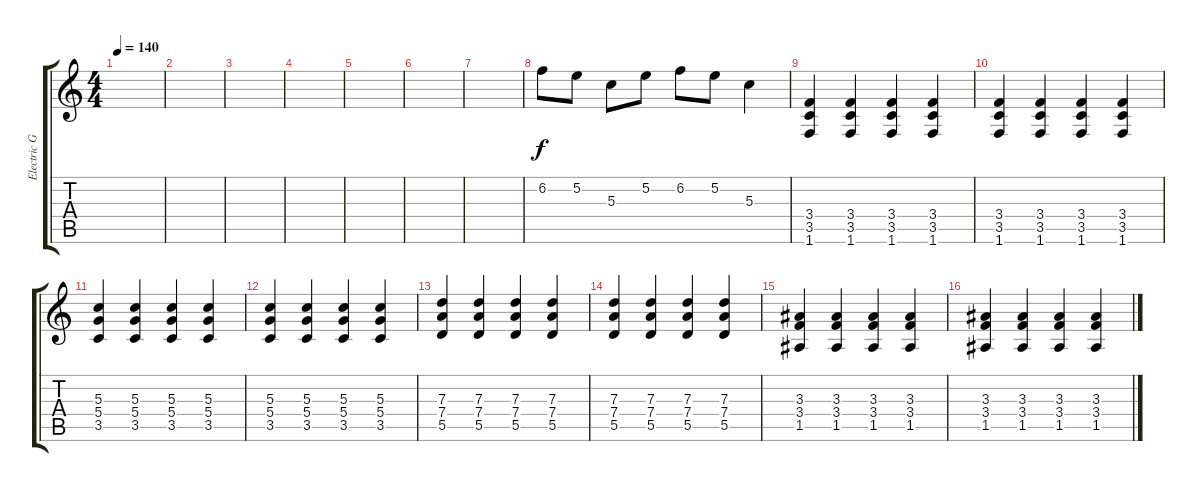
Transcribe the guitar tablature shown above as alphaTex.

\track ("Electric Guitar" "Electric G") {instrument distortionguitar}
\staff {score tabs}
\tuning (E4 B3 G3 D3 A2 E2) {hide}
\ts (4 4)
\tempo 140
\clef g2
\ks c
|
|
|
|
|
|
|
6.2.8 5.2.8 5.3.8 5.2.8 6.2.8 5.2.8 5.3.4 |
(3.4 3.5 1.6).4 (3.4 3.5 1.6).4 (3.4 3.5 1.6).4 (3.4 3.5 1.6).4 |
(3.4 3.5 1.6).4 (3.4 3.5 1.6).4 (3.4 3.5 1.6).4 (3.4 3.5 1.6).4 |
(5.3 5.4 3.5).4 (5.3 5.4 3.5).4 (5.3 5.4 3.5).4 (5.3 5.4 3.5).4 |
(5.3 5.4 3.5).4 (5.3 5.4 3.5).4 (5.3 5.4 3.5).4 (5.3 5.4 3.5).4 |
(7.3 7.4 5.5).4 (7.3 7.4 5.5).4 (7.3 7.4 5.5).4 (7.3 7.4 5.5).4 |
(7.3 7.4 5.5).4 (7.3 7.4 5.5).4 (7.3 7.4 5.5).4 (7.3 7.4 5.5).4 |
(3.3 3.4 1.5).4 (3.3 3.4 1.5).4 (3.3 3.4 1.5).4 (3.3 3.4 1.5).4 |
(3.3 3.4 1.5).4 (3.3 3.4 1.5).4 (3.3 3.4 1.5).4 (3.3 3.4 1.5).4
